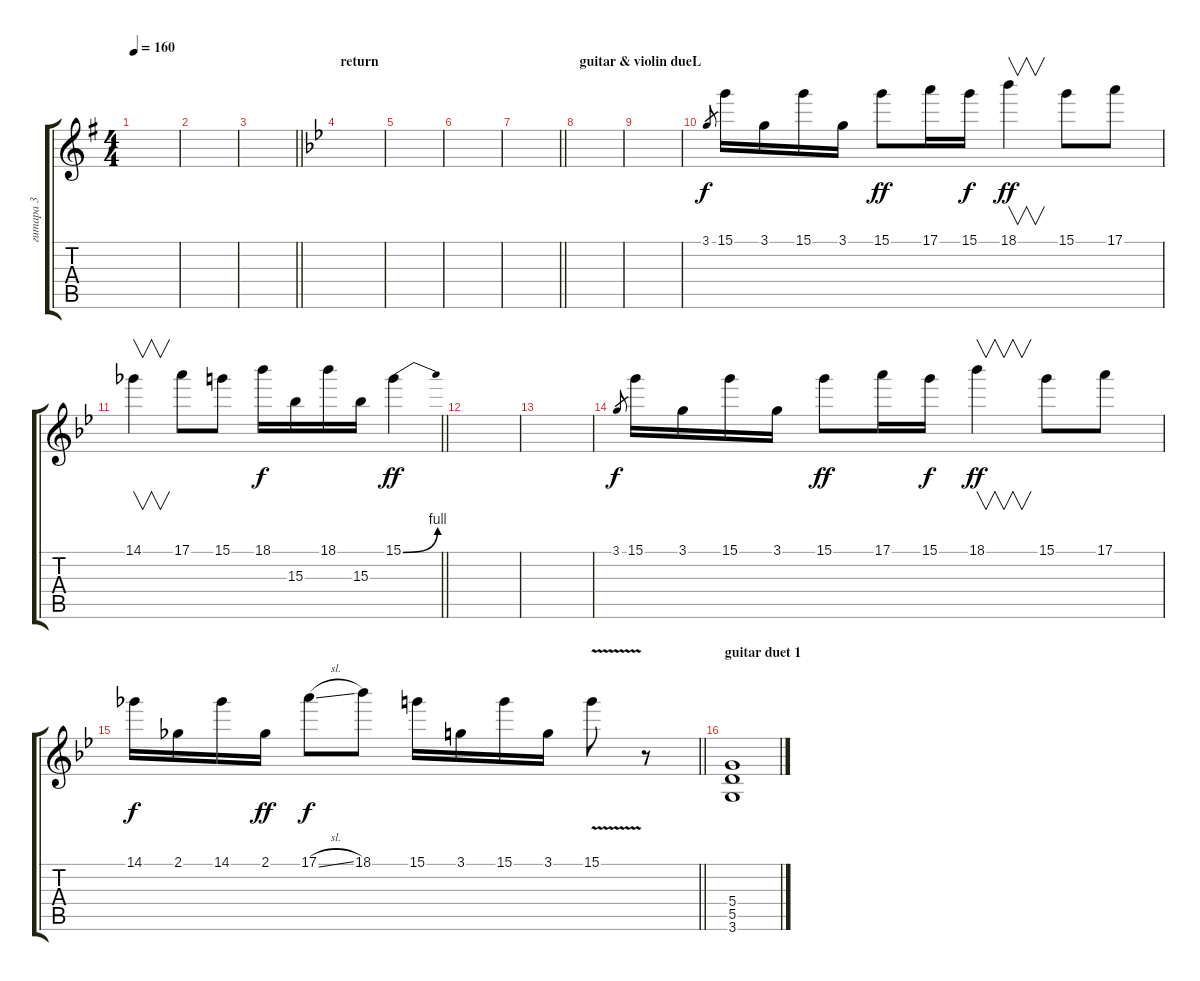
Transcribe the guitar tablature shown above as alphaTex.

\track ("гитара 3" "гитара 3") {instrument overdrivenguitar}
\staff {score tabs}
\tuning (E4 B3 G3 D3 A2 E2) {hide}
\ts (4 4)
\tempo 160
\clef g2
\ks eminor
|
|
\barLineRight lightlight
|
\section ("" "return")
\ks gminor
|
|
|
\barLineRight lightlight
|
\section ("" "guitar & violin dueL")
|
|
3.1.8{gr} 15.1.16 3.1.16 15.1.16 3.1.16 15.1.8{dy ff} 17.1.16 15.1.16{dy f} 18.1.4{v dy ff} 15.1.8 17.1.8 |
\barLineRight lightlight
14.1.4{v} 17.1.8 15.1.8 18.1.16{dy f} 15.3.16 18.1.16 15.3.16 15.1{be (bend 0 0 60 4)}.4{dy ff} |
|
|
3.1.8{gr dy f} 15.1.16 3.1.16 15.1.16 3.1.16 15.1.8{dy ff} 17.1.16 15.1.16{dy f} 18.1.4{v dy ff} 15.1.8 17.1.8 |
\barLineRight lightlight
14.1.16{dy f} 2.1.16 14.1.16 2.1.16{dy ff} 17.1{sl}.8{dy f} 18.1.8 15.1.16 3.1.16 15.1.16 3.1.16 15.1{v}.8 r.8 |
\section ("" "guitar duet 1")
(5.4 5.5 3.6).1{instrument distortionguitar}
